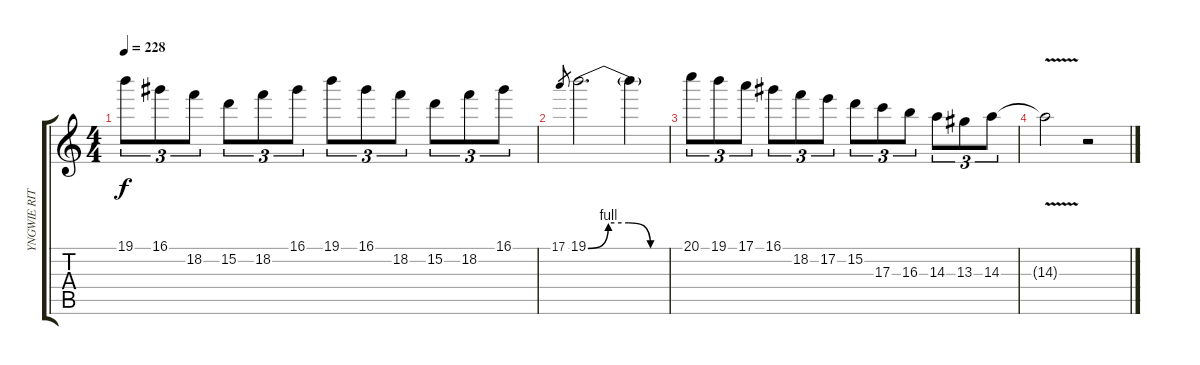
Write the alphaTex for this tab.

\track ("YNGWIE RITHMIC GUITAR" "YNGWIE RIT") {instrument distortionguitar}
\staff {score tabs}
\tuning (E4 B3 G3 D3 A2 E2) {hide}
\ts (4 4)
\tempo 228
\clef g2
\ks c
19.1.8{tu (3 2) dy f} 16.1.8{tu (3 2)} 18.2.8{tu (3 2)} 15.2.8{tu (3 2)} 18.2.8{tu (3 2)} 16.1.8{tu (3 2)} 19.1.8{tu (3 2)} 16.1.8{tu (3 2)} 18.2.8{tu (3 2)} 15.2.8{tu (3 2)} 18.2.8{tu (3 2)} 16.1.8{tu (3 2)} |
17.1.8{gr} 19.1{be (custom 0 0 15 4 30 4 46 0 60 0)}.2{d} 19.1{t}.4 |
20.1.8{tu (3 2)} 19.1.8{tu (3 2)} 17.1.8{tu (3 2)} 16.1.8{tu (3 2)} 18.2.8{tu (3 2)} 17.2.8{tu (3 2)} 15.2.8{tu (3 2)} 17.3.8{tu (3 2)} 16.3.8{tu (3 2)} 14.3.8{tu (3 2)} 13.3.8{tu (3 2)} 14.3.8{tu (3 2)} |
14.3{v t}.2 r.2
